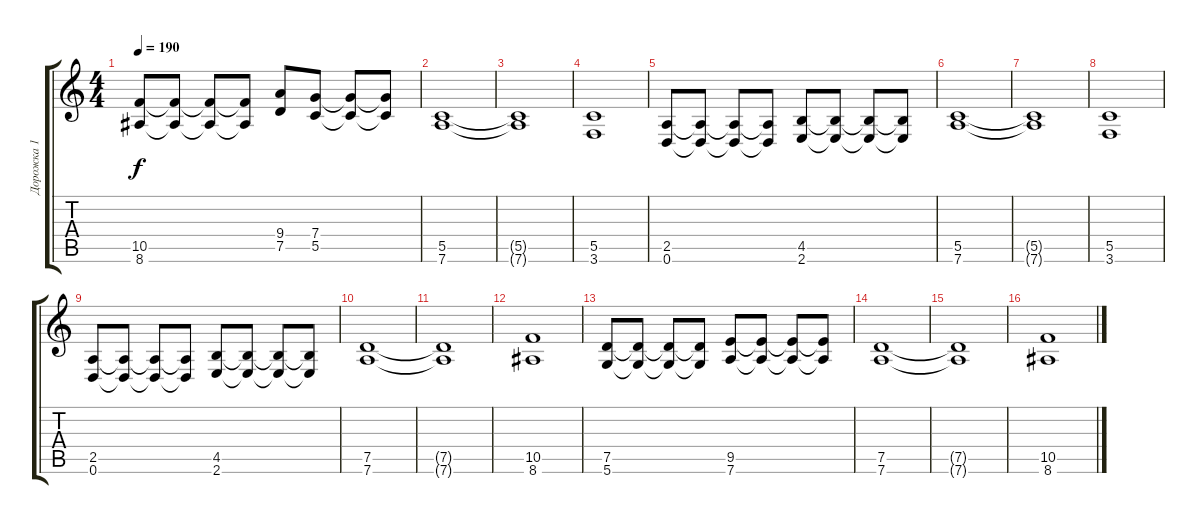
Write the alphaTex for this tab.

\track ("Дорожка 1" "Дорожка 1") {instrument distortionguitar}
\staff {score tabs}
\tuning (D4 A3 F3 C3 G2 D2) {hide}
\ts (4 4)
\tempo 190
\clef g2
\ks c
(10.5{t} 8.6{t}).8{dy f} (10.5{t} 8.6{t}).8 (10.5{t} 8.6{t}).8 (10.5{t} 8.6{t}).8 (9.4 7.5).8 (7.4 5.5).8 (7.4{t} 5.5{t}).8 (7.4{t} 5.5{t}).8 |
(5.5 7.6).1 |
(5.5{t} 7.6{t}).1 |
(5.5 3.6).1 |
(2.5 0.6).8 (2.5{t} 0.6{t}).8 (2.5{t} 0.6{t}).8 (2.5{t} 0.6{t}).8 (4.5 2.6).8 (4.5{t} 2.6{t}).8 (4.5{t} 2.6{t}).8 (4.5{t} 2.6{t}).8 |
(5.5 7.6).1 |
(5.5{t} 7.6{t}).1 |
(5.5 3.6).1 |
(2.5 0.6).8 (2.5{t} 0.6{t}).8 (2.5{t} 0.6{t}).8 (2.5{t} 0.6{t}).8 (4.5 2.6).8 (4.5{t} 2.6{t}).8 (4.5{t} 2.6{t}).8 (4.5{t} 2.6{t}).8 |
(7.5 7.6).1 |
(7.5{t} 7.6{t}).1 |
(10.5 8.6).1 |
(7.5 5.6).8 (7.5{t} 5.6{t}).8 (7.5{t} 5.6{t}).8 (7.5{t} 5.6{t}).8 (9.5 7.6).8 (9.5{t} 7.6{t}).8 (9.5{t} 7.6{t}).8 (9.5{t} 7.6{t}).8 |
(7.5 7.6).1 |
(7.5{t} 7.6{t}).1 |
(10.5 8.6).1
